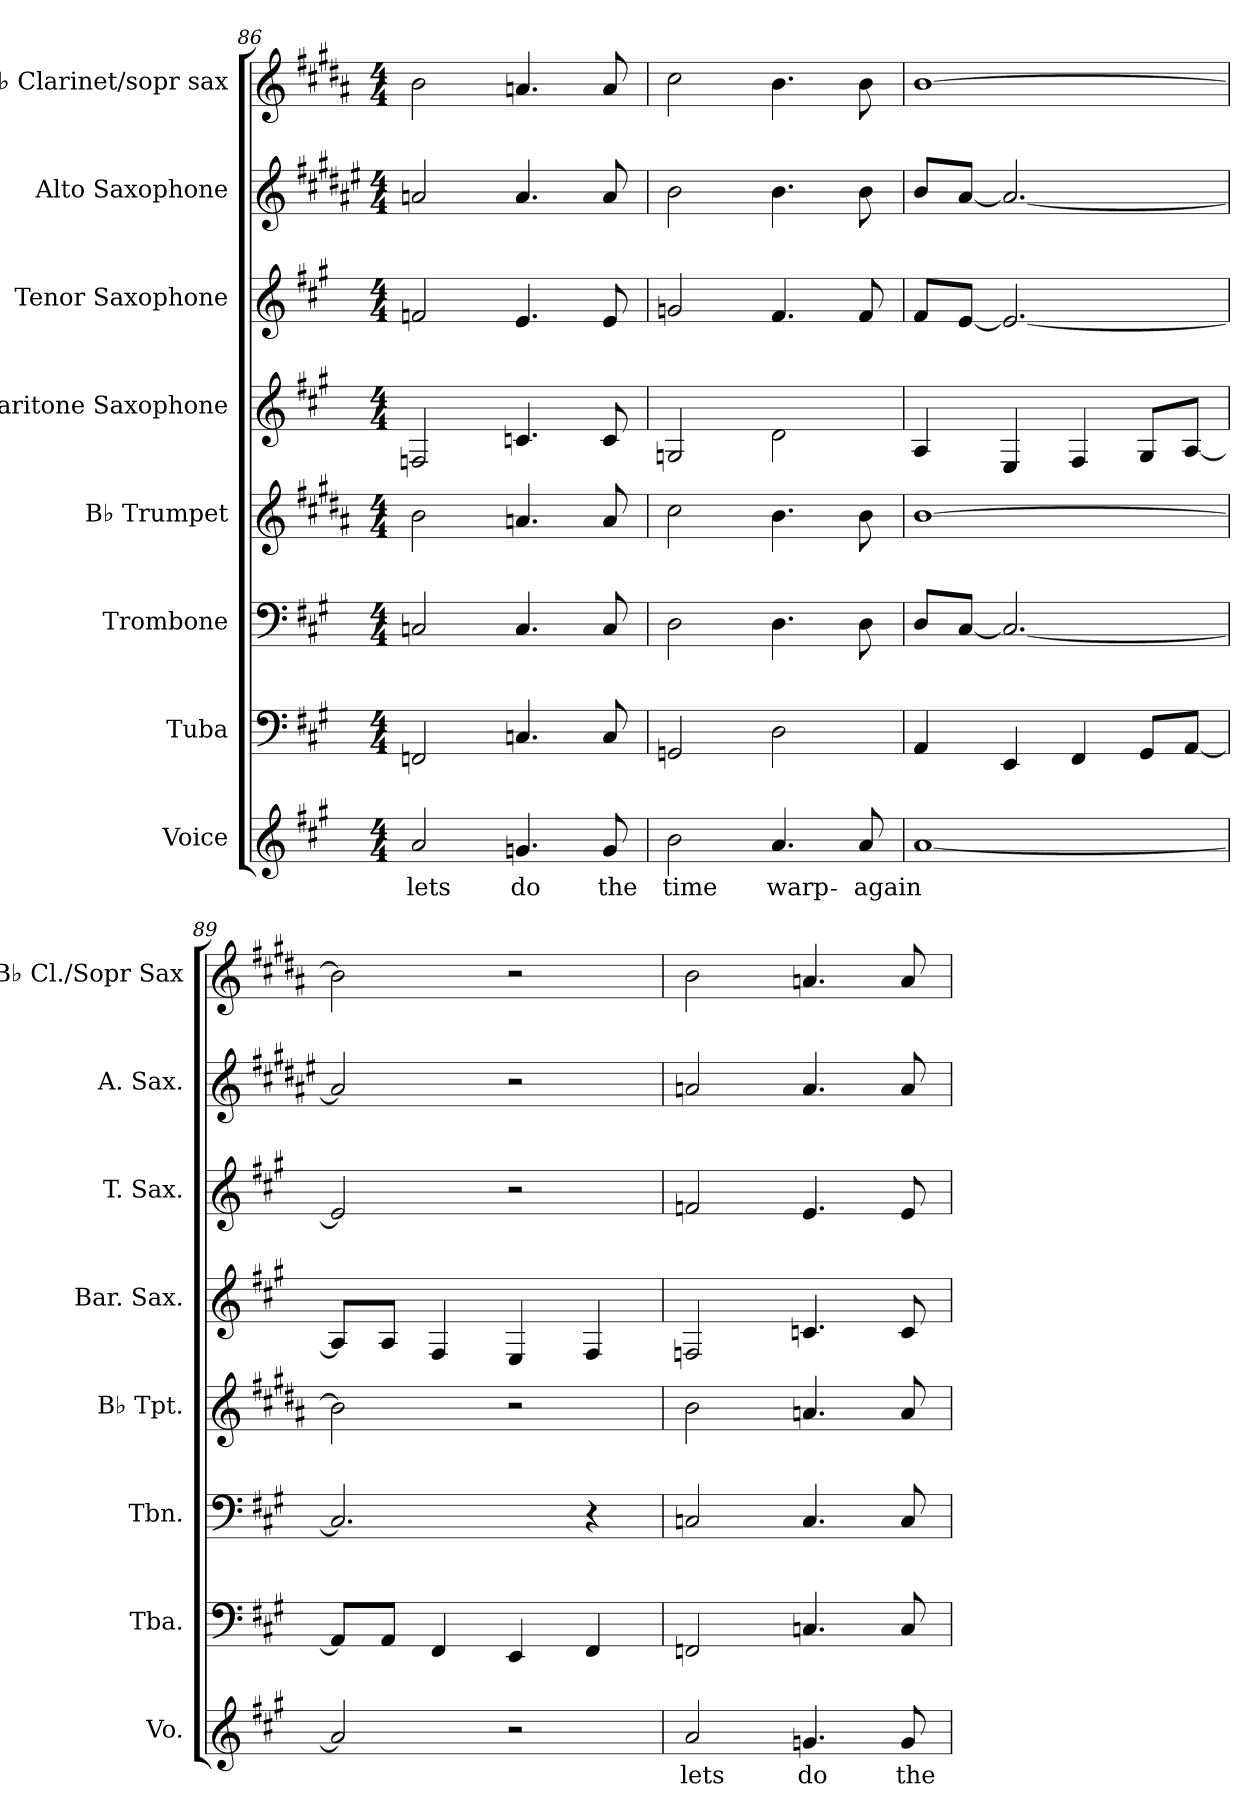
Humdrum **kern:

**kern	**text	**kern	**kern	**kern	**kern	**kern	**kern	**kern
*part8	*part8	*part7	*part6	*part5	*part4	*part3	*part2	*part1
*staff8	*staff8	*staff7	*staff6	*staff5	*staff4	*staff3	*staff2	*staff1
*I"Voice	*	*I"Tuba	*I"Trombone	*I"B♭ Trumpet	*I"Baritone Saxophone	*I"Tenor Saxophone	*I"Alto Saxophone	*I"B♭ Clarinet/sopr sax
*I'Vo.	*	*I'Tba.	*I'Tbn.	*I'B♭ Tpt.	*I'Bar. Sax.	*I'T. Sax.	*I'A. Sax.	*I'B♭ Cl./Sopr Sax
!!LO:PB:g=z
*clefG2	*	*clefF4	*clefF4	*clefG2	*clefG2	*clefG2	*clefG2	*clefG2
*	*	*	*	*ITrd1c2	*ITrd12c21	*ITrd8c14	*ITrd5c9	*ITrd1c2
*k[f#c#g#]	*	*k[f#c#g#]	*k[f#c#g#]	*k[f#c#g#]	*k[f#c#g#]	*k[f#c#g#]	*k[f#c#g#]	*k[f#c#g#]
*M4/4	*	*M4/4	*M4/4	*M4/4	*M4/4	*M4/4	*M4/4	*M4/4
=86	=86	=86	=86	=86	=86	=86	=86	=86
!	!LO:LY:b	!	!	!	!	!	!	!
2a/	lets	2FFn/	2Cn/	2a\	2FFn/	2Fn/	2cn/	2a\
!	!LO:LY:b	!	!	!	!	!	!	!
4.gn/	do	4.Cn/	4.C/	4.gn/	4.Cn/	4.E/	4.c/	4.gn/
!	!LO:LY:b	!	!	!	!	!	!	!
8g/	the	8C/	8C/	8g/	8C/	8E/	8c/	8g/
=87	=87	=87	=87	=87	=87	=87	=87	=87
!	!LO:LY:b	!	!	!	!	!	!	!
2b\	time	2GGn/	2D\	2b\	2GGn/	2Gn/	2d\	2b\
!	!LO:LY:b	!	!	!	!	!	!	!
4.a/	warp-	2D\	4.D\	4.a\	2D\	4.F#/	4.d\	4.a\
!	!LO:LY:b	!	!	!	!	!	!	!
8a/	-again	.	8D\	8a\	.	8F#/	8d\	8a\
=88	=88	=88	=88	=88	=88	=88	=88	=88
[1a	.	4AA/	8D/L	[1a	4AA/	8F#/L	8d/L	[1a
.	.	.	[8C#/J	.	.	[8E/J	[8c#/J	.
.	.	4EE/	2.C#/_	.	4EE/	2.E/_	2.c#/_	.
.	.	4FF#/	.	.	4FF#/	.	.	.
.	.	8GG#/L	.	.	8GG#/L	.	.	.
.	.	[8AA/J	.	.	[8AA/J	.	.	.
=89	=89	=89	=89	=89	=89	=89	=89	=89
2a/]	.	8AA/L]	2.C#/]	2a\]	8AA/L]	2E/]	2c#/]	2a\]
.	.	8AA/J	.	.	8AA/J	.	.	.
.	.	4FF#/	.	.	4FF#/	.	.	.
2r	.	4EE/	.	2r	4EE/	2r	2r	2r
.	.	4FF#/	4r	.	4FF#/	.	.	.
=90	=90	=90	=90	=90	=90	=90	=90	=90
!	!LO:LY:b	!	!	!	!	!	!	!
2a/	lets	2FFn/	2Cn/	2a\	2FFn/	2Fn/	2cn/	2a\
!	!LO:LY:b	!	!	!	!	!	!	!
4.gn/	do	4.Cn/	4.C/	4.gn/	4.Cn/	4.E/	4.c/	4.gn/
!	!LO:LY:b	!	!	!	!	!	!	!
8g/	the	8C/	8C/	8g/	8C/	8E/	8c/	8g/
=	=	=	=	=	=	=	=	=
*-	*-	*-	*-	*-	*-	*-	*-	*-
